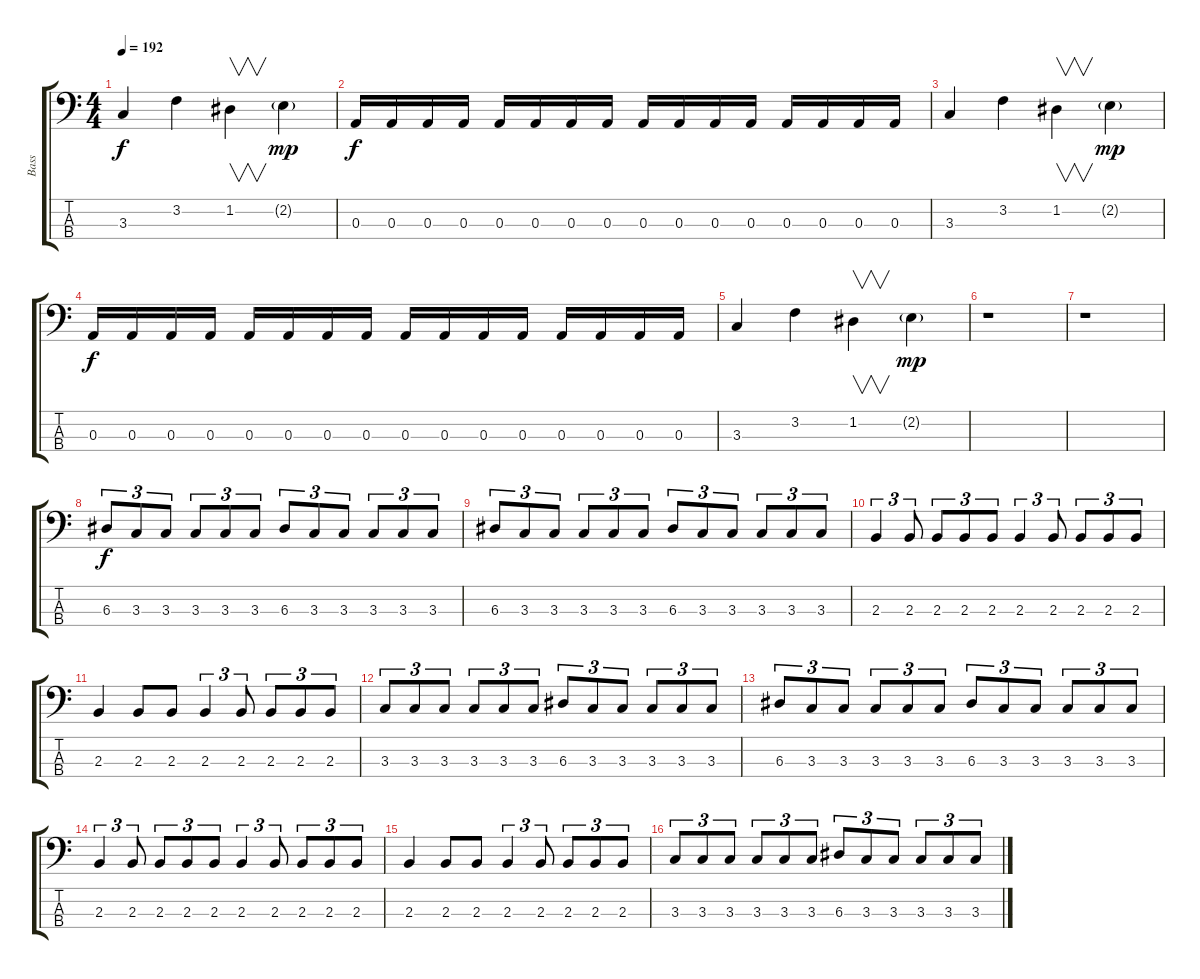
\track ("Bass" "Bass") {instrument electricbasspick}
\staff {score tabs}
\tuning (G2 D2 A1 E1) {hide}
\ts (4 4)
\tempo 192
\clef f4
\ks c
3.3.4{dy f} 3.2.4 1.2.4{v} 2.2{g}.4{dy mp} |
0.3.16{dy f} 0.3.16 0.3.16 0.3.16 0.3.16 0.3.16 0.3.16 0.3.16 0.3.16 0.3.16 0.3.16 0.3.16 0.3.16 0.3.16 0.3.16 0.3.16 |
3.3.4 3.2.4 1.2.4{v} 2.2{g}.4{dy mp} |
0.3.16{dy f} 0.3.16 0.3.16 0.3.16 0.3.16 0.3.16 0.3.16 0.3.16 0.3.16 0.3.16 0.3.16 0.3.16 0.3.16 0.3.16 0.3.16 0.3.16 |
3.3.4 3.2.4 1.2.4{v} 2.2{g}.4{dy mp} |
r.1 |
r.1 |
6.3.8{tu (3 2) dy f} 3.3.8{tu (3 2)} 3.3.8{tu (3 2)} 3.3.8{tu (3 2)} 3.3.8{tu (3 2)} 3.3.8{tu (3 2)} 6.3.8{tu (3 2)} 3.3.8{tu (3 2)} 3.3.8{tu (3 2)} 3.3.8{tu (3 2)} 3.3.8{tu (3 2)} 3.3.8{tu (3 2)} |
6.3.8{tu (3 2)} 3.3.8{tu (3 2)} 3.3.8{tu (3 2)} 3.3.8{tu (3 2)} 3.3.8{tu (3 2)} 3.3.8{tu (3 2)} 6.3.8{tu (3 2)} 3.3.8{tu (3 2)} 3.3.8{tu (3 2)} 3.3.8{tu (3 2)} 3.3.8{tu (3 2)} 3.3.8{tu (3 2)} |
2.3.4{tu (3 2)} 2.3.8{tu (3 2)} 2.3.8{tu (3 2)} 2.3.8{tu (3 2)} 2.3.8{tu (3 2)} 2.3.4{tu (3 2)} 2.3.8{tu (3 2)} 2.3.8{tu (3 2)} 2.3.8{tu (3 2)} 2.3.8{tu (3 2)} |
2.3.4 2.3.8 2.3.8 2.3.4{tu (3 2)} 2.3.8{tu (3 2)} 2.3.8{tu (3 2)} 2.3.8{tu (3 2)} 2.3.8{tu (3 2)} |
3.3.8{tu (3 2)} 3.3.8{tu (3 2)} 3.3.8{tu (3 2)} 3.3.8{tu (3 2)} 3.3.8{tu (3 2)} 3.3.8{tu (3 2)} 6.3.8{tu (3 2)} 3.3.8{tu (3 2)} 3.3.8{tu (3 2)} 3.3.8{tu (3 2)} 3.3.8{tu (3 2)} 3.3.8{tu (3 2)} |
6.3.8{tu (3 2)} 3.3.8{tu (3 2)} 3.3.8{tu (3 2)} 3.3.8{tu (3 2)} 3.3.8{tu (3 2)} 3.3.8{tu (3 2)} 6.3.8{tu (3 2)} 3.3.8{tu (3 2)} 3.3.8{tu (3 2)} 3.3.8{tu (3 2)} 3.3.8{tu (3 2)} 3.3.8{tu (3 2)} |
2.3.4{tu (3 2)} 2.3.8{tu (3 2)} 2.3.8{tu (3 2)} 2.3.8{tu (3 2)} 2.3.8{tu (3 2)} 2.3.4{tu (3 2)} 2.3.8{tu (3 2)} 2.3.8{tu (3 2)} 2.3.8{tu (3 2)} 2.3.8{tu (3 2)} |
2.3.4 2.3.8 2.3.8 2.3.4{tu (3 2)} 2.3.8{tu (3 2)} 2.3.8{tu (3 2)} 2.3.8{tu (3 2)} 2.3.8{tu (3 2)} |
3.3.8{tu (3 2)} 3.3.8{tu (3 2)} 3.3.8{tu (3 2)} 3.3.8{tu (3 2)} 3.3.8{tu (3 2)} 3.3.8{tu (3 2)} 6.3.8{tu (3 2)} 3.3.8{tu (3 2)} 3.3.8{tu (3 2)} 3.3.8{tu (3 2)} 3.3.8{tu (3 2)} 3.3.8{tu (3 2)}
